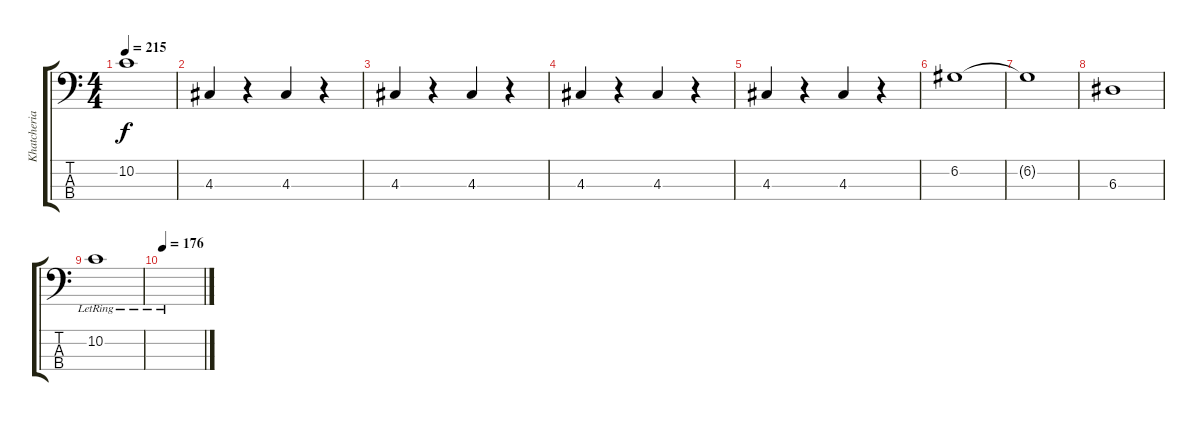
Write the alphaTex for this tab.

\track ("Khatcherian (bass)" "Khatcheria") {instrument electricbassfinger}
\staff {score tabs}
\tuning (G2 D2 A1 E1) {hide}
\ts (4 4)
\tempo 215
\clef f4
\ks c
10.2.1{dy f} |
4.3.4 r.4 4.3.4 r.4 |
4.3.4 r.4 4.3.4 r.4 |
4.3.4 r.4 4.3.4 r.4 |
4.3.4 r.4 4.3.4 r.4 |
6.2.1 |
6.2{t}.1 |
6.3.1 |
10.2{lr}.1 |
\tempo 176
